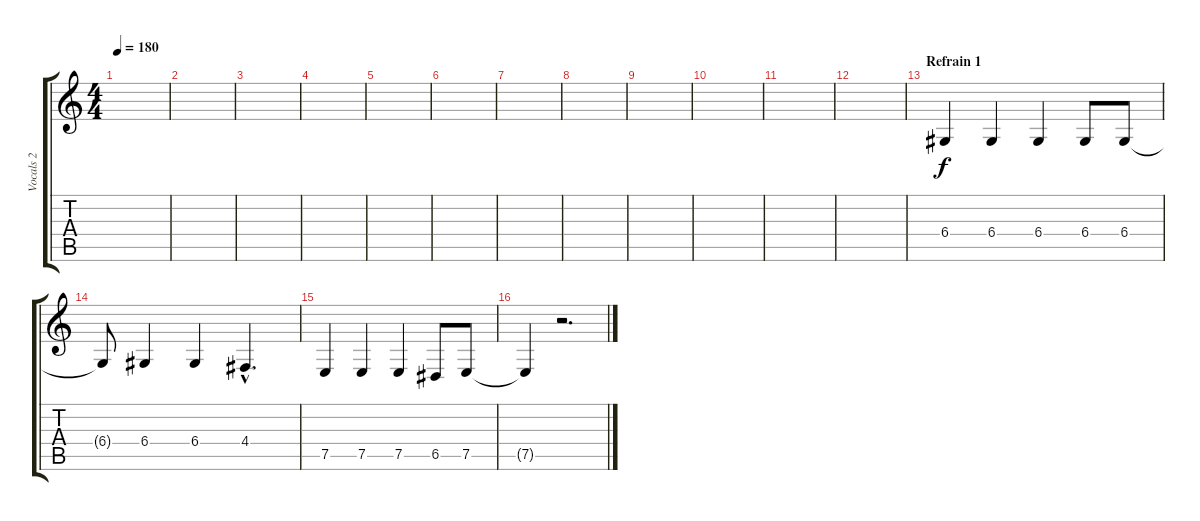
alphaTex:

\track ("Vocals 2" "Vocals 2") {instrument synthvoice}
\staff {score tabs}
\tuning (E4 B3 G3 D3 A2 E2) {hide}
\ts (4 4)
\tempo 180
\clef g2
\ks c
|
|
|
|
|
|
|
|
|
|
|
|
\section ("" "Refrain 1")
6.4.4 6.4.4 6.4.4 6.4.8 6.4.8 |
6.4{t}.8 6.4.4 6.4.4 4.4{hac}.4{d} |
7.5.4 7.5.4 7.5.4 6.5.8 7.5.8 |
7.5{t}.4 r.2{d}
